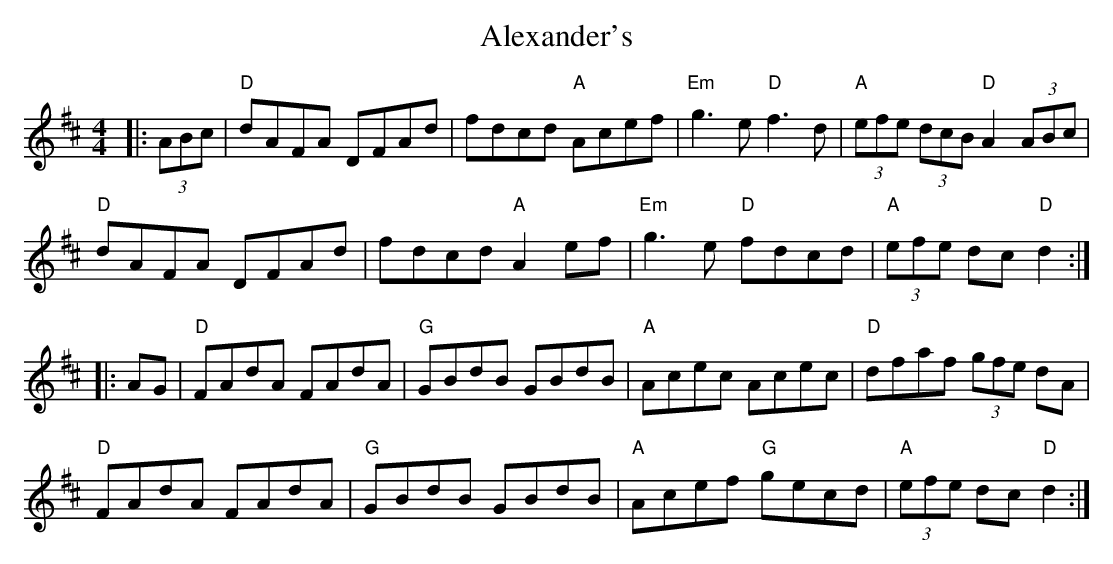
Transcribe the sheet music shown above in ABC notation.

X:1
T: Alexander's
M: 4/4
L: 1/8
K: Dmaj
|:(3ABc|"D"dAFA DFAd|fdcd "A"Acef|"Em"g3e "D"f3d|"A"(3efe (3dcB "D"A2 (3ABc|
"D"dAFA DFAd|fdcd "A"A2 ef|"Em"g3e "D"fdcd|"A"(3efe dc "D"d2:|
|:AG|"D"FAdA FAdA|"G"GBdB GBdB|"A"Acec Acec|"D"dfaf (3gfe dA|
"D"FAdA FAdA|"G"GBdB GBdB|"A"Acef "G"gecd|"A"(3efe dc "D"d2:|
